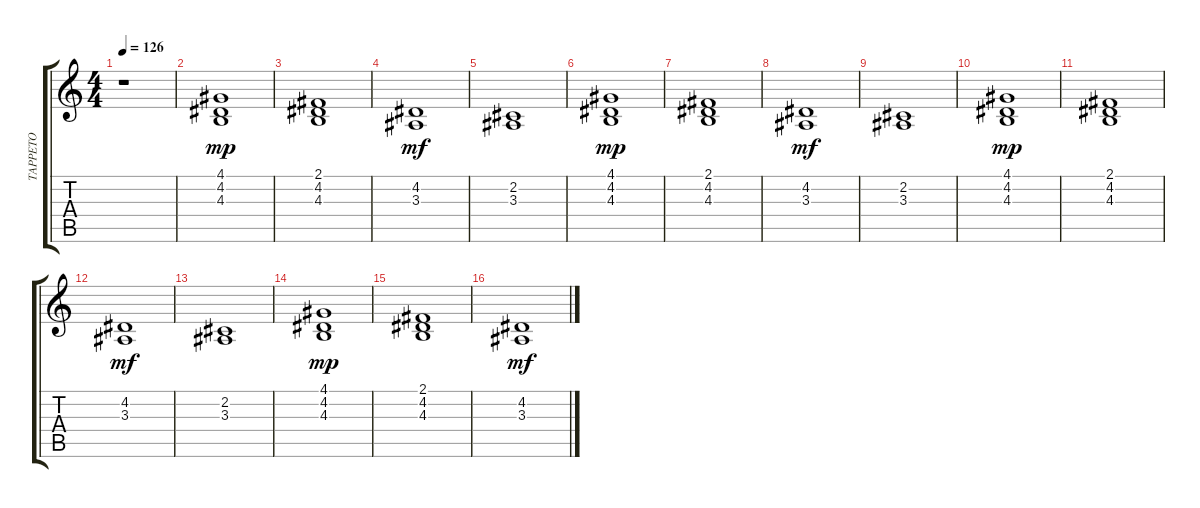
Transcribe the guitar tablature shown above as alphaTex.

\track ("TAPPETO" "TAPPETO") {instrument synthstrings2}
\staff {score tabs}
\tuning (E4 B3 G3 D3 A2 E2) {hide}
\ts (4 4)
\tempo 126
\clef g2
\ks c
r.1{dy mf} |
(4.1 4.2 4.3).1{dy mp} |
(2.1 4.2 4.3).1 |
(4.2 3.3).1{dy mf} |
(2.2 3.3).1 |
(4.1 4.2 4.3).1{dy mp} |
(2.1 4.2 4.3).1 |
(4.2 3.3).1{dy mf} |
(2.2 3.3).1 |
(4.1 4.2 4.3).1{dy mp} |
(2.1 4.2 4.3).1 |
(4.2 3.3).1{dy mf} |
(2.2 3.3).1 |
(4.1 4.2 4.3).1{dy mp} |
(2.1 4.2 4.3).1 |
(4.2 3.3).1{dy mf}
